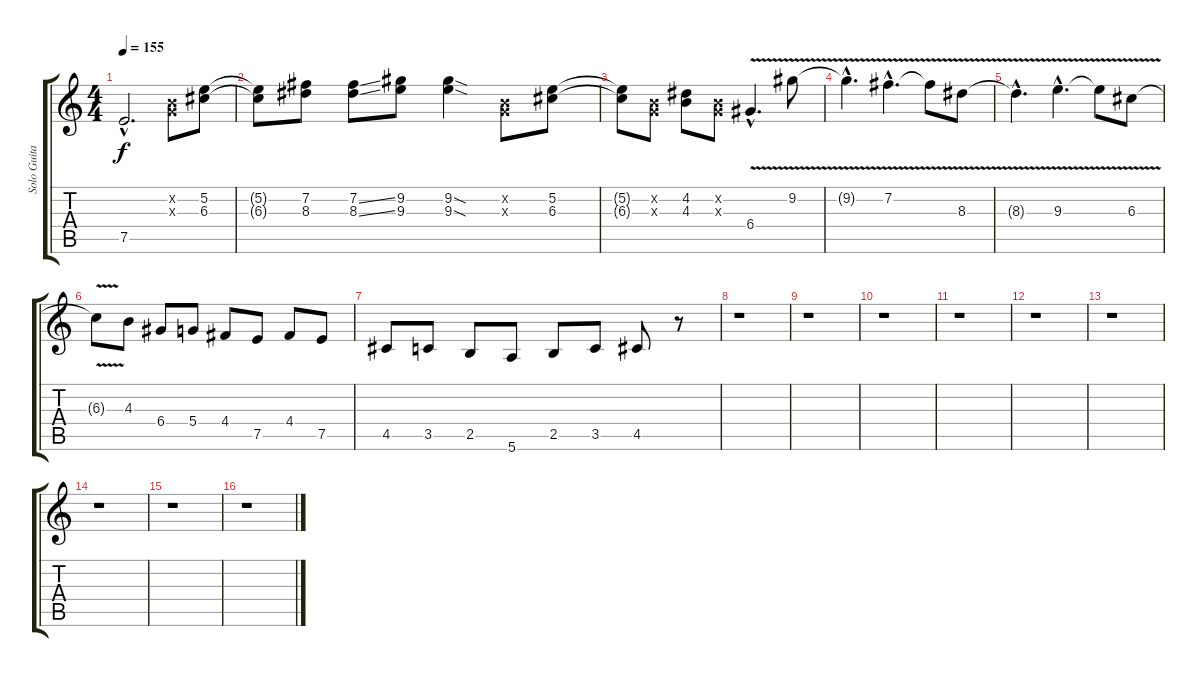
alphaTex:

\track ("Solo Guitar" "Solo Guita") {instrument overdrivenguitar}
\staff {score tabs}
\tuning (E4 B3 G3 D3 A2 E2) {hide}
\ts (4 4)
\tempo 155
\clef g2
\ks c
7.5{hac t}.2{d dy f} (0.2{x} 0.3{x}).8 (5.2 6.3).8 |
(5.2{t} 6.3{t}).8 (7.2 8.3).8 (7.2{ss} 8.3{ss}).8 (9.2 9.3).8 (9.2{sod} 9.3{sod}).4 (0.2{x} 0.3{x}).8 (5.2 6.3).8 |
(5.2{t} 6.3{t}).8 (0.2{x} 0.3{x}).8 (4.2 4.3).8 (0.2{x} 0.3{x}).8 6.4{v hac}.4{d} 9.2{v}.8 |
9.2{hac t}.4{d} 7.2{v hac}.4{d} 7.2{t}.8 8.3{v}.8 |
8.3{hac t}.4{d} 9.3{v hac}.4{d} 9.3{t}.8 6.3{v}.8 |
6.3{t}.8 4.3.8 6.4.8 5.4.8 4.4.8 7.5.8 4.4.8 7.5.8 |
4.5.8 3.5.8 2.5.8 5.6.8 2.5.8 3.5.8 4.5.8 r.8 |
r.1 |
r.1 |
r.1 |
r.1 |
r.1 |
r.1 |
r.1 |
r.1 |
r.1
